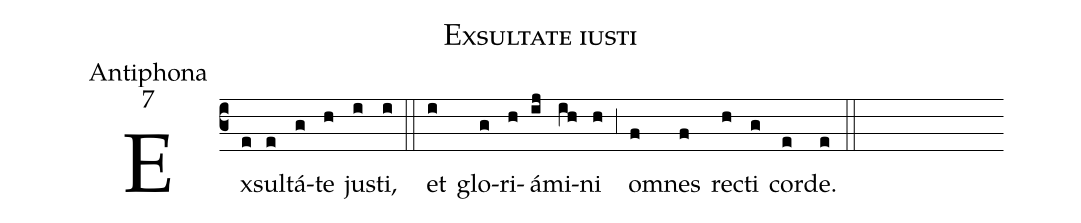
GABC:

name:Exsultate iusti;
office-part:Antiphona;
mode:7;
%%
(c3) Ex(e)sul(e)tá(g)te(h) ju(i)sti,(i) (::)
et(i) glo(g)ri(h)á(ij)mi(ih)ni(h) (,3) o(f)mnes(f) re(h)cti(g) cor(e)de.(e) (::)
